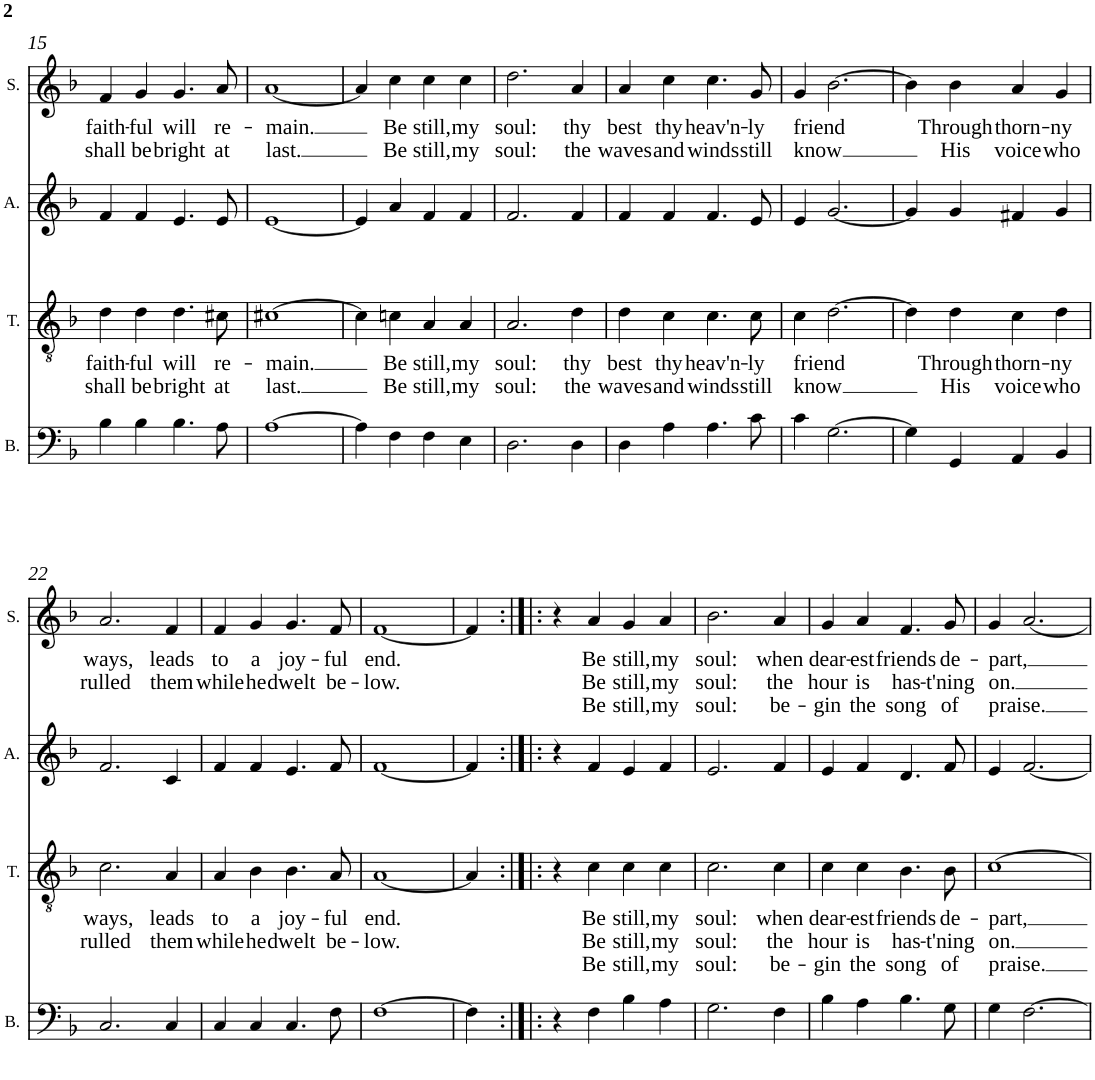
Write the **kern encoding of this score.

**kern	**kern	**text	**text	**text	**kern	**kern	**text	**text	**text
*part4	*part3	*part3	*part3	*part3	*part2	*part1	*part1	*part1	*part1
*staff4	*staff3	*staff3	*staff3	*staff3	*staff2	*staff1	*staff1	*staff1	*staff1
*I"Bass	*I"Tenor	*	*	*	*I"Alto	*I"Soprano	*	*	*
*I'B.	*I'T.	*	*	*	*I'A.	*I'S.	*	*	*
!!LO:PB:g=z
*clefF4	*clefGv2	*	*	*	*clefG2	*clefG2	*	*	*
*k[b-]	*k[b-]	*	*	*	*k[b-]	*k[b-]	*	*	*
*F:	*F:	*	*	*	*F:	*F:	*	*	*
*M4/4	*M4/4	*	*	*	*M4/4	*M4/4	*	*	*
*met(c)	*met(c)	*	*	*	*met(c)	*met(c)	*	*	*
=15	=15	=15	=15	=15	=15	=15	=15	=15	=15
!	!	!LO:LY:b	!LO:LY:b	!	!	!	!LO:LY:b	!LO:LY:b	!
4B-\	4d\	faith-	shall	.	4f/	4f/	faith-	shall	.
!	!	!LO:LY:b	!LO:LY:b	!	!	!	!LO:LY:b	!LO:LY:b	!
4B-\	4d\	-ful	be	.	4f/	4g/	-ful	be	.
!	!	!LO:LY:b	!LO:LY:b	!	!	!	!LO:LY:b	!LO:LY:b	!
4.B-\	4.d\	will	bright	.	4.e/	4.g/	will	bright	.
!	!	!LO:LY:b	!LO:LY:b	!	!	!	!LO:LY:b	!LO:LY:b	!
8A\	8c#X\	re-	at	.	8e/	8a/	re-	at	.
=16	=16	=16	=16	=16	=16	=16	=16	=16	=16
!	!	!LO:LY:b	!LO:LY:b	!	!	!	!LO:LY:b	!LO:LY:b	!
[1A	[1c#X	-main.	last.	.	[1e	[1a	-main.	last.	.
=17	=17	=17	=17	=17	=17	=17	=17	=17	=17
4A\]	4c#\]	.	.	.	4e/]	4a/]	.	.	.
!	!	!LO:LY:b	!LO:LY:b	!	!	!	!LO:LY:b	!LO:LY:b	!
4F\	4cn\	Be	Be	.	4a/	4cc\	Be	Be	.
!	!	!LO:LY:b	!LO:LY:b	!	!	!	!LO:LY:b	!LO:LY:b	!
4F\	4A/	still,	still,	.	4f/	4cc\	still,	still,	.
!	!	!LO:LY:b	!LO:LY:b	!	!	!	!LO:LY:b	!LO:LY:b	!
4E\	4A/	my	my	.	4f/	4cc\	my	my	.
=18	=18	=18	=18	=18	=18	=18	=18	=18	=18
!	!	!LO:LY:b	!LO:LY:b	!	!	!	!LO:LY:b	!LO:LY:b	!
2.D\	2.A/	soul:	soul:	.	2.f/	2.dd\	soul:	soul:	.
!	!	!LO:LY:b	!LO:LY:b	!	!	!	!LO:LY:b	!LO:LY:b	!
4D\	4d\	thy	the	.	4f/	4a/	thy	the	.
=19	=19	=19	=19	=19	=19	=19	=19	=19	=19
!	!	!LO:LY:b	!LO:LY:b	!	!	!	!LO:LY:b	!LO:LY:b	!
4D\	4d\	best	waves	.	4f/	4a/	best	waves	.
!	!	!LO:LY:b	!LO:LY:b	!	!	!	!LO:LY:b	!LO:LY:b	!
4A\	4c\	thy	and	.	4f/	4cc\	thy	and	.
!	!	!LO:LY:b	!LO:LY:b	!	!	!	!LO:LY:b	!LO:LY:b	!
4.A\	4.c\	heav'n-	winds	.	4.f/	4.cc\	heav'n-	winds	.
!	!	!LO:LY:b	!LO:LY:b	!	!	!	!LO:LY:b	!LO:LY:b	!
8c\	8c\	-ly	still	.	8e/	8g/	-ly	still	.
=20	=20	=20	=20	=20	=20	=20	=20	=20	=20
!	!	!LO:LY:b	!LO:LY:b	!	!	!	!LO:LY:b	!LO:LY:b	!
4c\	4c\	friend	know	.	4e/	4g/	friend	know	.
[2.G\	[2.d\	.	.	.	[2.g/	[2.b-\	.	.	.
=21	=21	=21	=21	=21	=21	=21	=21	=21	=21
4G\]	4d\]	.	.	.	4g/]	4b-\]	.	.	.
!	!	!LO:LY:b	!LO:LY:b	!	!	!	!LO:LY:b	!LO:LY:b	!
4GG/	4d\	Through	His	.	4g/	4b-\	Through	His	.
!	!	!LO:LY:b	!LO:LY:b	!	!	!	!LO:LY:b	!LO:LY:b	!
4AA/	4c\	thorn-	voice	.	4f#X/	4a/	thorn-	voice	.
!	!	!LO:LY:b	!LO:LY:b	!	!	!	!LO:LY:b	!LO:LY:b	!
4BB-/	4d\	-ny	who	.	4g/	4g/	-ny	who	.
!!LO:LB:g=z
=22	=22	=22	=22	=22	=22	=22	=22	=22	=22
!	!	!LO:LY:b	!LO:LY:b	!	!	!	!LO:LY:b	!LO:LY:b	!
2.C/	2.c\	ways,	rulled	.	2.f/	2.a/	ways,	rulled	.
!	!	!LO:LY:b	!LO:LY:b	!	!	!	!LO:LY:b	!LO:LY:b	!
4C/	4A/	leads	them	.	4c/	4f/	leads	them	.
=23	=23	=23	=23	=23	=23	=23	=23	=23	=23
!	!	!LO:LY:b	!LO:LY:b	!	!	!	!LO:LY:b	!LO:LY:b	!
4C/	4A/	to	while	.	4f/	4f/	to	while	.
!	!	!LO:LY:b	!LO:LY:b	!	!	!	!LO:LY:b	!LO:LY:b	!
4C/	4B-\	a	he	.	4f/	4g/	a	he	.
!	!	!LO:LY:b	!LO:LY:b	!	!	!	!LO:LY:b	!LO:LY:b	!
4.C/	4.B-\	joy-	dwelt	.	4.e/	4.g/	joy-	dwelt	.
!	!	!LO:LY:b	!LO:LY:b	!	!	!	!LO:LY:b	!LO:LY:b	!
8F\	8A/	-ful	be-	.	8f/	8f/	-ful	be-	.
=24	=24	=24	=24	=24	=24	=24	=24	=24	=24
!	!	!LO:LY:b	!LO:LY:b	!	!	!	!LO:LY:b	!LO:LY:b	!
[1F	[1A	end.	-low.	.	[1f	[1f	end.	-low.	.
=25	=25	=25	=25	=25	=25	=25	=25	=25	=25
4F\]	4A/]	.	.	.	4f/]	4f/]	.	.	.
=26:|!|:	=26:|!|:	=26:|!|:	=26:|!|:	=26:|!|:	=26:|!|:	=26:|!|:	=26:|!|:	=26:|!|:	=26:|!|:
4r	4r	.	.	.	4r	4r	.	.	.
!	!	!LO:LY:b	!LO:LY:b	!LO:LY:b	!	!	!LO:LY:b	!LO:LY:b	!LO:LY:b
4F\	4c\	Be	Be	Be	4f/	4a/	Be	Be	Be
!	!	!LO:LY:b	!LO:LY:b	!LO:LY:b	!	!	!LO:LY:b	!LO:LY:b	!LO:LY:b
4B-\	4c\	still,	still,	still,	4e/	4g/	still,	still,	still,
!	!	!LO:LY:b	!LO:LY:b	!LO:LY:b	!	!	!LO:LY:b	!LO:LY:b	!LO:LY:b
4A\	4c\	my	my	my	4f/	4a/	my	my	my
=27	=27	=27	=27	=27	=27	=27	=27	=27	=27
!	!	!LO:LY:b	!LO:LY:b	!LO:LY:b	!	!	!LO:LY:b	!LO:LY:b	!LO:LY:b
2.G\	2.c\	soul:	soul:	soul:	2.e/	2.b-\	soul:	soul:	soul:
!	!	!LO:LY:b	!LO:LY:b	!LO:LY:b	!	!	!LO:LY:b	!LO:LY:b	!LO:LY:b
4F\	4c\	when	the	be-	4f/	4a/	when	the	be-
=28	=28	=28	=28	=28	=28	=28	=28	=28	=28
!	!	!LO:LY:b	!LO:LY:b	!LO:LY:b	!	!	!LO:LY:b	!LO:LY:b	!LO:LY:b
4B-\	4c\	dear-	hour	-gin	4e/	4g/	dear-	hour	-gin
!	!	!LO:LY:b	!LO:LY:b	!LO:LY:b	!	!	!LO:LY:b	!LO:LY:b	!LO:LY:b
4A\	4c\	-est	is	the	4f/	4a/	-est	is	the
!	!	!LO:LY:b	!LO:LY:b	!LO:LY:b	!	!	!LO:LY:b	!LO:LY:b	!LO:LY:b
4.B-\	4.B-\	friends	has-	song	4.d/	4.f/	friends	has-	song
!	!	!LO:LY:b	!LO:LY:b	!LO:LY:b	!	!	!LO:LY:b	!LO:LY:b	!LO:LY:b
8G\	8B-\	de-	-t'ning	of	8f/	8g/	de-	-t'ning	of
=29	=29	=29	=29	=29	=29	=29	=29	=29	=29
!	!	!LO:LY:b	!LO:LY:b	!LO:LY:b	!	!	!LO:LY:b	!LO:LY:b	!LO:LY:b
4G\	[1c	-part,	on.	praise.	4e/	4g/	-part,	on.	praise.
[2.F\	.	.	.	.	[2.f/	[2.a/	.	.	.
=	=	=	=	=	=	=	=	=	=
*-	*-	*-	*-	*-	*-	*-	*-	*-	*-
